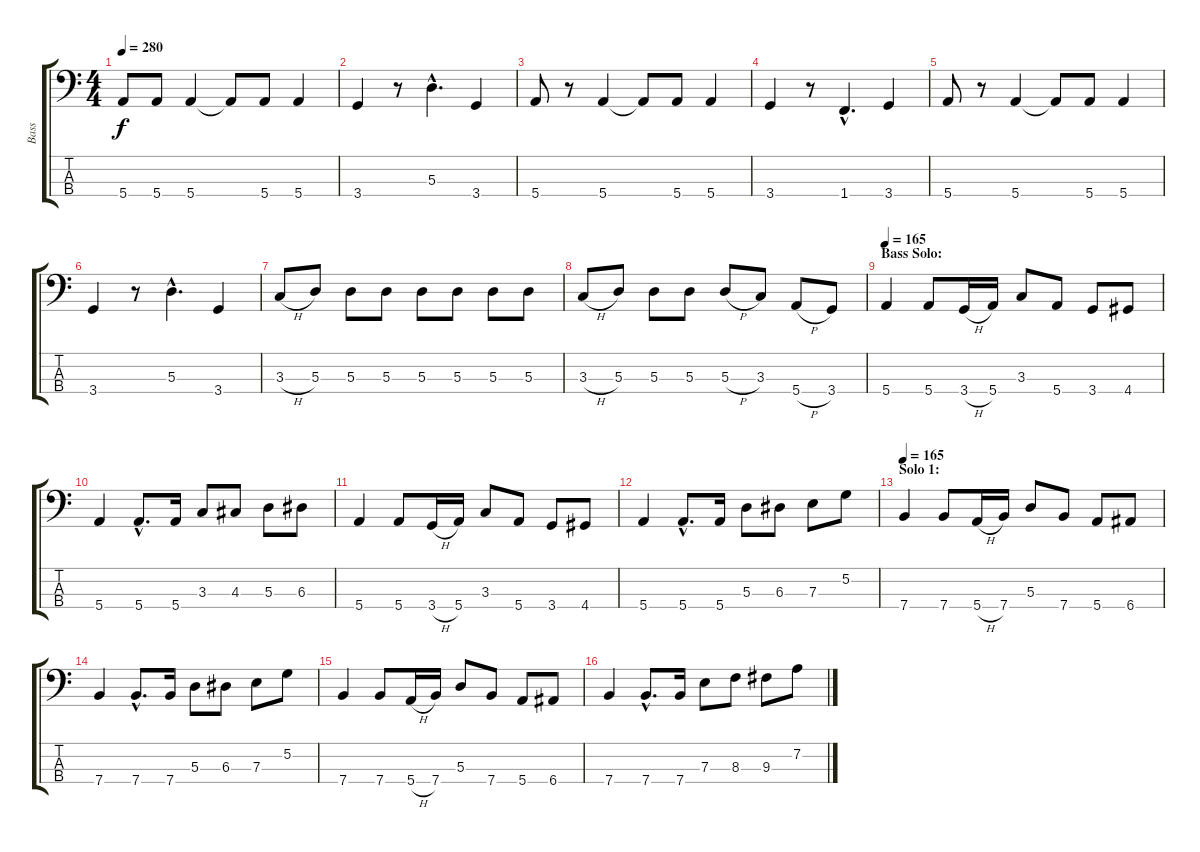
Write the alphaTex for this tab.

\track ("Bass" "Bass") {instrument electricbassfinger}
\staff {score tabs}
\tuning (G2 D2 A1 E1) {hide}
\ts (4 4)
\tempo 280
\clef f4
\ks c
5.4.8{dy f} 5.4.8 5.4.4 5.4{t}.8 5.4.8 5.4.4 |
3.4.4 r.8 5.3{hac}.4{d} 3.4.4 |
5.4.8 r.8 5.4.4 5.4{t}.8 5.4.8 5.4.4 |
3.4.4 r.8 1.4{hac}.4{d} 3.4.4 |
5.4.8 r.8 5.4.4 5.4{t}.8 5.4.8 5.4.4 |
3.4.4 r.8 5.3{hac}.4{d} 3.4.4 |
3.3{h}.8 5.3.8 5.3.8 5.3.8 5.3.8 5.3.8 5.3.8 5.3.8 |
3.3{h}.8 5.3.8 5.3.8 5.3.8 5.3{h}.8 3.3.8 5.4{h}.8 3.4.8 |
\section ("" "Bass Solo:")
\tempo 165
5.4.4 5.4.8 3.4{h}.16 5.4.16 3.3.8 5.4.8 3.4.8 4.4.8 |
5.4.4 5.4{hac}.8{d} 5.4.16 3.3.8 4.3.8 5.3.8 6.3.8 |
5.4.4 5.4.8 3.4{h}.16 5.4.16 3.3.8 5.4.8 3.4.8 4.4.8 |
5.4.4 5.4{hac}.8{d} 5.4.16 5.3.8 6.3.8 7.3.8 5.2.8 |
\section ("" "Solo 1:")
\tempo 165
7.4.4 7.4.8 5.4{h}.16 7.4.16 5.3.8 7.4.8 5.4.8 6.4.8 |
7.4.4 7.4{hac}.8{d} 7.4.16 5.3.8 6.3.8 7.3.8 5.2.8 |
7.4.4 7.4.8 5.4{h}.16 7.4.16 5.3.8 7.4.8 5.4.8 6.4.8 |
7.4.4 7.4{hac}.8{d} 7.4.16 7.3.8 8.3.8 9.3.8 7.2.8
